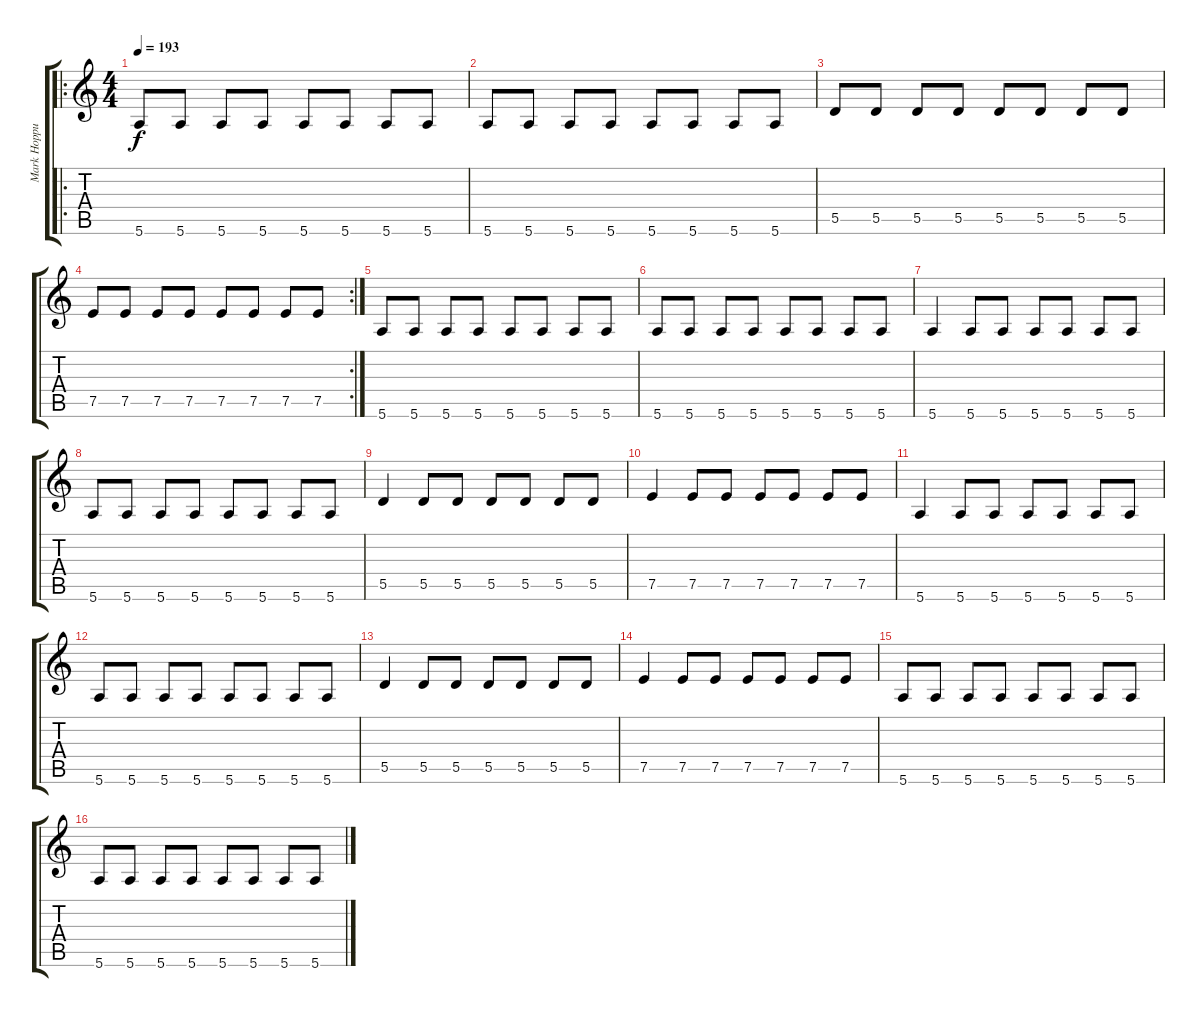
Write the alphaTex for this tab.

\track ("Mark Hoppus" "Mark Hoppu") {instrument electricbasspick}
\staff {score tabs}
\tuning (E4 B3 G3 D3 A2 E2) {hide}
\ro
\ts (4 4)
\tempo 193
\clef g2
\ks c
5.6.8{dy f instrument electricbasspick} 5.6.8 5.6.8 5.6.8 5.6.8 5.6.8 5.6.8 5.6.8 |
5.6.8 5.6.8 5.6.8 5.6.8 5.6.8 5.6.8 5.6.8 5.6.8 |
5.5.8 5.5.8 5.5.8 5.5.8 5.5.8 5.5.8 5.5.8 5.5.8 |
\rc 2
7.5.8 7.5.8 7.5.8 7.5.8 7.5.8 7.5.8 7.5.8 7.5.8 |
5.6.8 5.6.8 5.6.8 5.6.8 5.6.8 5.6.8 5.6.8 5.6.8 |
5.6.8 5.6.8 5.6.8 5.6.8 5.6.8 5.6.8 5.6.8 5.6.8 |
5.6.4 5.6.8 5.6.8 5.6.8 5.6.8 5.6.8 5.6.8 |
5.6.8 5.6.8 5.6.8 5.6.8 5.6.8 5.6.8 5.6.8 5.6.8 |
5.5.4 5.5.8 5.5.8 5.5.8 5.5.8 5.5.8 5.5.8 |
7.5.4 7.5.8 7.5.8 7.5.8 7.5.8 7.5.8 7.5.8 |
5.6.4 5.6.8 5.6.8 5.6.8 5.6.8 5.6.8 5.6.8 |
5.6.8 5.6.8 5.6.8 5.6.8 5.6.8 5.6.8 5.6.8 5.6.8 |
5.5.4 5.5.8 5.5.8 5.5.8 5.5.8 5.5.8 5.5.8 |
7.5.4 7.5.8 7.5.8 7.5.8 7.5.8 7.5.8 7.5.8 |
5.6.8 5.6.8 5.6.8 5.6.8 5.6.8 5.6.8 5.6.8 5.6.8 |
5.6.8 5.6.8 5.6.8 5.6.8 5.6.8 5.6.8 5.6.8 5.6.8
